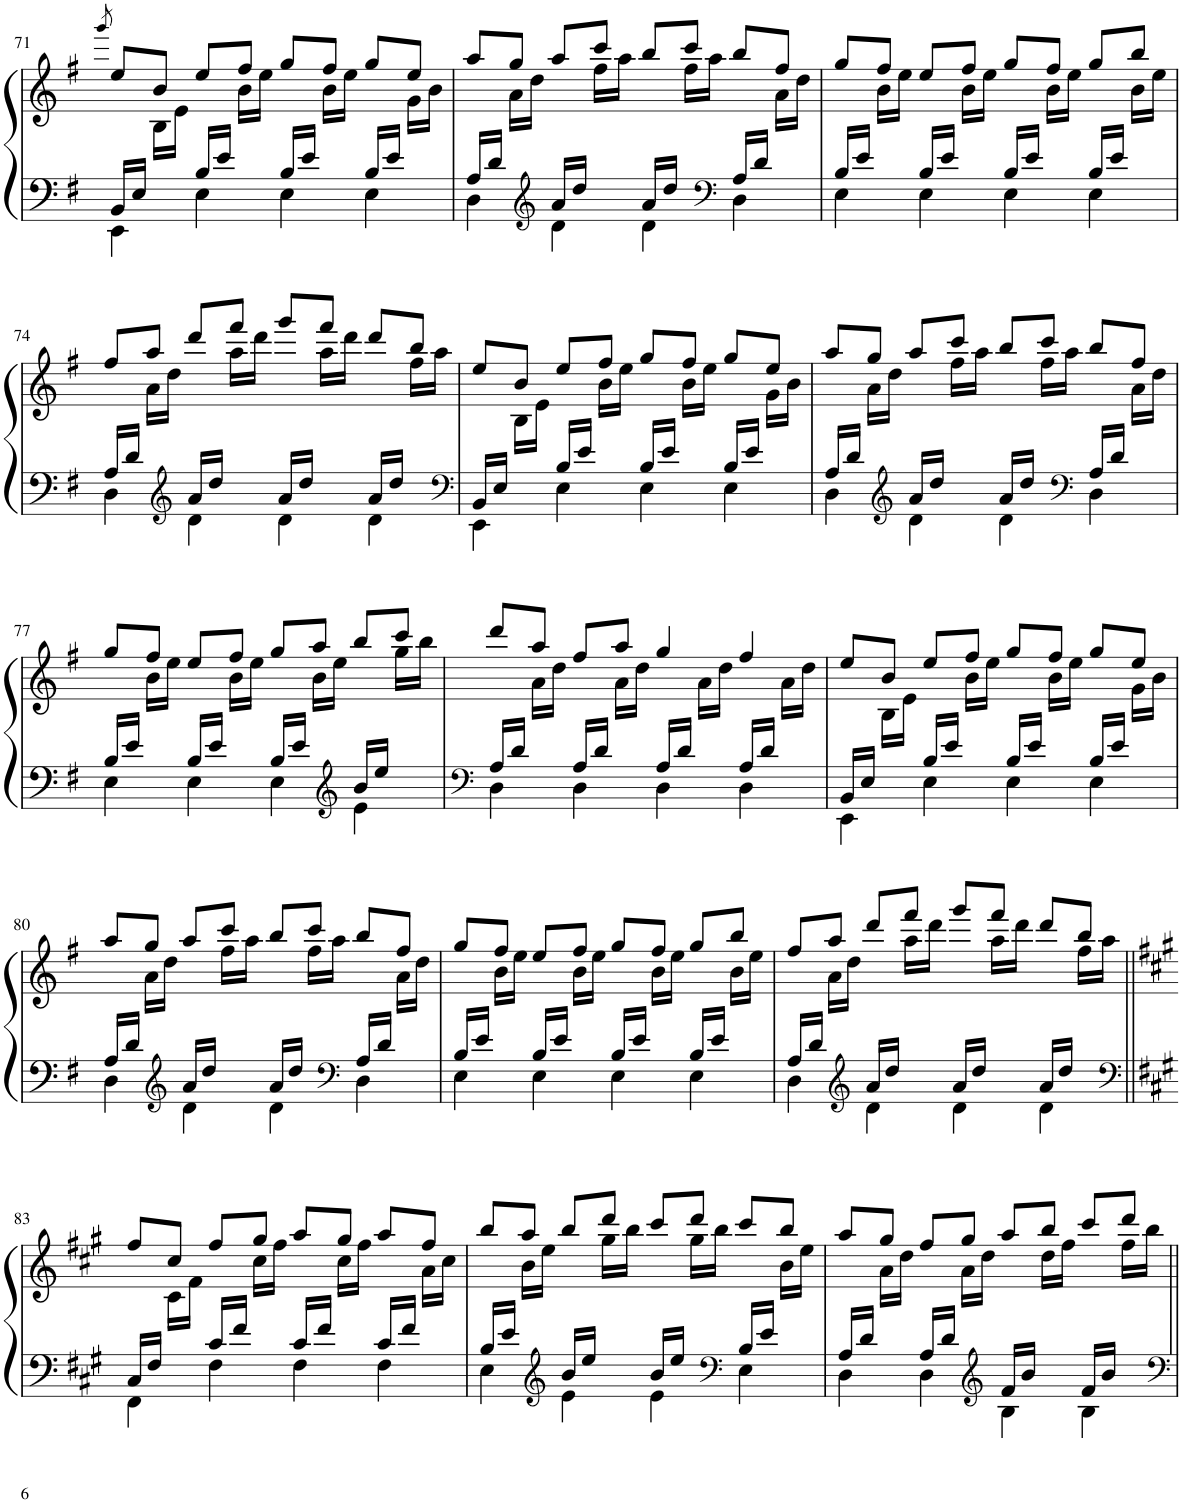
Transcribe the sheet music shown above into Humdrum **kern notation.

**kern	**kern
*part1	*part1
*staff2	*staff1
*I"Piano	*
*I'Pno.	*
!!LO:PB:g=z
*clefF4	*clefG2
*k[f#]	*k[f#]
*M4/4	*M4/4
=71	=71
.	8qggg/
*^	*^
4EE\	16BB/LL	8ee/L	8ryy
.	16E/JJ	.	.
.	8ryy	8b/J	16B\LL
.	.	.	16e\JJ
4E\	16B/LL	8ee/L	8ryy
.	16e/JJ	.	.
.	8ryy	8ff#/J	16b\LL
.	.	.	16ee\JJ
4E\	16B/LL	8gg/L	8ryy
.	16e/JJ	.	.
.	8ryy	8ff#/J	16b\LL
.	.	.	16ee\JJ
4E\	16B/LL	8gg/L	8ryy
.	16e/JJ	.	.
.	8ryy	8ee/J	16g\LL
.	.	.	16b\JJ
=72	=72	=72	=72
4D\	16A/LL	8aa/L	8ryy
.	16d/JJ	.	.
.	8ryy	8gg/J	16a\LL
.	.	.	16dd\JJ
*clefG2	*	*	*
4d\	16a/LL	8aa/L	8ryy
.	16dd/JJ	.	.
.	8ryy	8ccc/J	16ff#\LL
.	.	.	16aa\JJ
4d\	16a/LL	8bb/L	8ryy
.	16dd/JJ	.	.
.	8ryy	8ccc/J	16ff#\LL
.	.	.	16aa\JJ
*clefF4	*	*	*
4D\	16A/LL	8bb/L	8ryy
.	16d/JJ	.	.
.	8ryy	8ff#/J	16a\LL
.	.	.	16dd\JJ
=73	=73	=73	=73
4E\	16B/LL	8gg/L	8ryy
.	16e/JJ	.	.
.	8ryy	8ff#/J	16b\LL
.	.	.	16ee\JJ
4E\	16B/LL	8ee/L	8ryy
.	16e/JJ	.	.
.	8ryy	8ff#/J	16b\LL
.	.	.	16ee\JJ
4E\	16B/LL	8gg/L	8ryy
.	16e/JJ	.	.
.	8ryy	8ff#/J	16b\LL
.	.	.	16ee\JJ
4E\	16B/LL	8gg/L	8ryy
.	16e/JJ	.	.
.	8ryy	8bb/J	16b\LL
.	.	.	16ee\JJ
!!LO:LB:g=z	!!
=74	=74	=74	=74
4D\	16A/LL	8ff#/L	8ryy
.	16d/JJ	.	.
.	8ryy	8aa/J	16a\LL
.	.	.	16dd\JJ
*clefG2	*	*	*
4d\	16a/LL	8ddd/L	8ryy
.	16dd/JJ	.	.
.	8ryy	8fff#/J	16aa\LL
.	.	.	16ddd\JJ
4d\	16a/LL	8ggg/L	8ryy
.	16dd/JJ	.	.
.	8ryy	8fff#/J	16aa\LL
.	.	.	16ddd\JJ
4d\	16a/LL	8ddd/L	8ryy
.	16dd/JJ	.	.
.	8ryy	8bb/J	16ff#\LL
.	.	.	16aa\JJ
=75	=75	=75	=75
*clefF4	*	*	*
4EE\	16BB/LL	8ee/L	8ryy
.	16E/JJ	.	.
.	8ryy	8b/J	16B\LL
.	.	.	16e\JJ
4E\	16B/LL	8ee/L	8ryy
.	16e/JJ	.	.
.	8ryy	8ff#/J	16b\LL
.	.	.	16ee\JJ
4E\	16B/LL	8gg/L	8ryy
.	16e/JJ	.	.
.	8ryy	8ff#/J	16b\LL
.	.	.	16ee\JJ
4E\	16B/LL	8gg/L	8ryy
.	16e/JJ	.	.
.	8ryy	8ee/J	16g\LL
.	.	.	16b\JJ
=76	=76	=76	=76
4D\	16A/LL	8aa/L	8ryy
.	16d/JJ	.	.
.	8ryy	8gg/J	16a\LL
.	.	.	16dd\JJ
*clefG2	*	*	*
4d\	16a/LL	8aa/L	8ryy
.	16dd/JJ	.	.
.	8ryy	8ccc/J	16ff#\LL
.	.	.	16aa\JJ
4d\	16a/LL	8bb/L	8ryy
.	16dd/JJ	.	.
.	8ryy	8ccc/J	16ff#\LL
.	.	.	16aa\JJ
*clefF4	*	*	*
4D\	16A/LL	8bb/L	8ryy
.	16d/JJ	.	.
.	8ryy	8ff#/J	16a\LL
.	.	.	16dd\JJ
!!LO:LB:g=z	!!
=77	=77	=77	=77
4E\	16B/LL	8gg/L	8ryy
.	16e/JJ	.	.
.	8ryy	8ff#/J	16b\LL
.	.	.	16ee\JJ
4E\	16B/LL	8ee/L	8ryy
.	16e/JJ	.	.
.	8ryy	8ff#/J	16b\LL
.	.	.	16ee\JJ
4E\	16B/LL	8gg/L	8ryy
.	16e/JJ	.	.
.	8ryy	8aa/J	16b\LL
.	.	.	16ee\JJ
*clefG2	*	*	*
4e\	16b/LL	8bb/L	8ryy
.	16ee/JJ	.	.
.	8ryy	8ccc/J	16gg\LL
.	.	.	16bb\JJ
=78	=78	=78	=78
*clefF4	*	*	*
4D\	16A/LL	8ddd/L	8ryy
.	16d/JJ	.	.
.	8ryy	8aa/J	16a\LL
.	.	.	16dd\JJ
4D\	16A/LL	8ff#/L	8ryy
.	16d/JJ	.	.
.	8ryy	8aa/J	16a\LL
.	.	.	16dd\JJ
4D\	16A/LL	4gg/	8ryy
.	16d/JJ	.	.
.	8ryy	.	16a\LL
.	.	.	16dd\JJ
4D\	16A/LL	4ff#/	8ryy
.	16d/JJ	.	.
.	8ryy	.	16a\LL
.	.	.	16dd\JJ
=79	=79	=79	=79
4EE\	16BB/LL	8ee/L	8ryy
.	16E/JJ	.	.
.	8ryy	8b/J	16B\LL
.	.	.	16e\JJ
4E\	16B/LL	8ee/L	8ryy
.	16e/JJ	.	.
.	8ryy	8ff#/J	16b\LL
.	.	.	16ee\JJ
4E\	16B/LL	8gg/L	8ryy
.	16e/JJ	.	.
.	8ryy	8ff#/J	16b\LL
.	.	.	16ee\JJ
4E\	16B/LL	8gg/L	8ryy
.	16e/JJ	.	.
.	8ryy	8ee/J	16g\LL
.	.	.	16b\JJ
!!LO:LB:g=z	!!
=80	=80	=80	=80
4D\	16A/LL	8aa/L	8ryy
.	16d/JJ	.	.
.	8ryy	8gg/J	16a\LL
.	.	.	16dd\JJ
*clefG2	*	*	*
4d\	16a/LL	8aa/L	8ryy
.	16dd/JJ	.	.
.	8ryy	8ccc/J	16ff#\LL
.	.	.	16aa\JJ
4d\	16a/LL	8bb/L	8ryy
.	16dd/JJ	.	.
.	8ryy	8ccc/J	16ff#\LL
.	.	.	16aa\JJ
*clefF4	*	*	*
4D\	16A/LL	8bb/L	8ryy
.	16d/JJ	.	.
.	8ryy	8ff#/J	16a\LL
.	.	.	16dd\JJ
=81	=81	=81	=81
4E\	16B/LL	8gg/L	8ryy
.	16e/JJ	.	.
.	8ryy	8ff#/J	16b\LL
.	.	.	16ee\JJ
4E\	16B/LL	8ee/L	8ryy
.	16e/JJ	.	.
.	8ryy	8ff#/J	16b\LL
.	.	.	16ee\JJ
4E\	16B/LL	8gg/L	8ryy
.	16e/JJ	.	.
.	8ryy	8ff#/J	16b\LL
.	.	.	16ee\JJ
4E\	16B/LL	8gg/L	8ryy
.	16e/JJ	.	.
.	8ryy	8bb/J	16b\LL
.	.	.	16ee\JJ
=82	=82	=82	=82
4D\	16A/LL	8ff#/L	8ryy
.	16d/JJ	.	.
.	8ryy	8aa/J	16a\LL
.	.	.	16dd\JJ
*clefG2	*	*	*
4d\	16a/LL	8ddd/L	8ryy
.	16dd/JJ	.	.
.	8ryy	8fff#/J	16aa\LL
.	.	.	16ddd\JJ
4d\	16a/LL	8ggg/L	8ryy
.	16dd/JJ	.	.
.	8ryy	8fff#/J	16aa\LL
.	.	.	16ddd\JJ
4d\	16a/LL	8ddd/L	8ryy
.	16dd/JJ	.	.
.	8ryy	8bb/J	16ff#\LL
.	.	.	16aa\JJ
!!LO:LB:g=z	!!
=83||	=83||	=83||	=83||
*clefF4	*	*	*
*k[f#c#g#]	*	*k[f#c#g#]	*
4FF#\	16C#/LL	8ff#/L	8ryy
.	16F#/JJ	.	.
.	8ryy	8cc#/J	16c#\LL
.	.	.	16f#\JJ
4F#\	16c#/LL	8ff#/L	8ryy
.	16f#/JJ	.	.
.	8ryy	8gg#/J	16cc#\LL
.	.	.	16ff#\JJ
4F#\	16c#/LL	8aa/L	8ryy
.	16f#/JJ	.	.
.	8ryy	8gg#/J	16cc#\LL
.	.	.	16ff#\JJ
4F#\	16c#/LL	8aa/L	8ryy
.	16f#/JJ	.	.
.	8ryy	8ff#/J	16a\LL
.	.	.	16cc#\JJ
=84	=84	=84	=84
4E\	16B/LL	8bb/L	8ryy
.	16e/JJ	.	.
.	8ryy	8aa/J	16b\LL
.	.	.	16ee\JJ
*clefG2	*	*	*
4e\	16b/LL	8bb/L	8ryy
.	16ee/JJ	.	.
.	8ryy	8ddd/J	16gg#\LL
.	.	.	16bb\JJ
4e\	16b/LL	8ccc#/L	8ryy
.	16ee/JJ	.	.
.	8ryy	8ddd/J	16gg#\LL
.	.	.	16bb\JJ
*clefF4	*	*	*
4E\	16B/LL	8ccc#/L	8ryy
.	16e/JJ	.	.
.	8ryy	8bb/J	16b\LL
.	.	.	16ee\JJ
=85	=85	=85	=85
4D\	16A/LL	8aa/L	8ryy
.	16d/JJ	.	.
.	8ryy	8gg#/J	16a\LL
.	.	.	16dd\JJ
4D\	16A/LL	8ff#/L	8ryy
.	16d/JJ	.	.
.	8ryy	8gg#/J	16a\LL
.	.	.	16dd\JJ
*clefG2	*	*	*
4B\	16f#/LL	8aa/L	8ryy
.	16b/JJ	.	.
.	8ryy	8bb/J	16dd\LL
.	.	.	16ff#\JJ
4B\	16f#/LL	8ccc#/L	8ryy
.	16b/JJ	.	.
.	8ryy	8ddd/J	16ff#\LL
.	.	.	16bb\JJ
*v	*v	*	*
*	*v	*v
=||	=||
*-	*-
